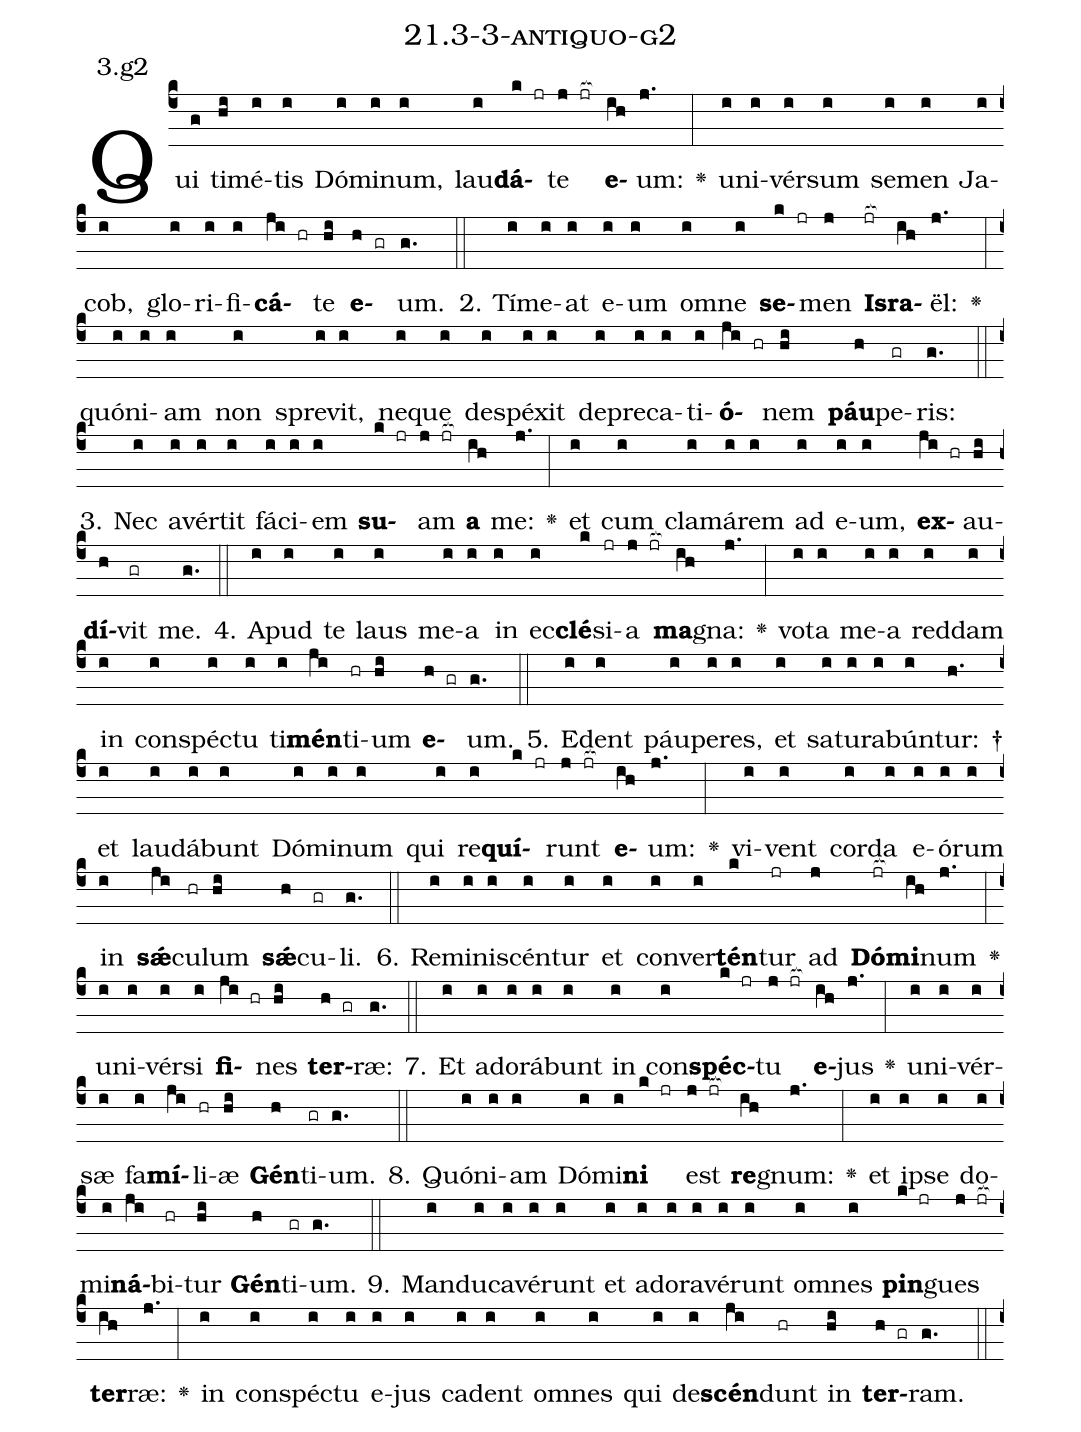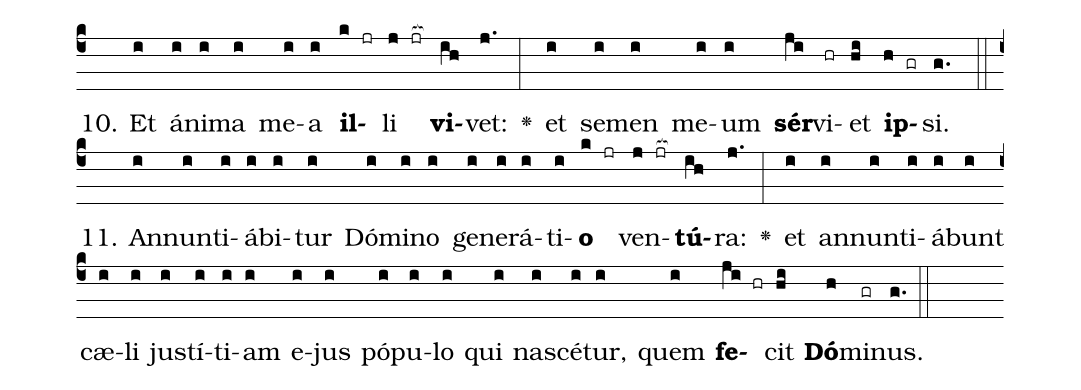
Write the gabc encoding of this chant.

name: 21.3-3-antiquo-g2;
annotation: 3.g2;
%%
(c4)Qui(g) ti(hi)mé(i)tis(i) Dó(i)mi(i)num,(i) lau(i)<b>dá</b>(k jr)te(j jr[ocb:1{]) <b>e</b>(ih[ocb:0}])um:(j.) <v>\greheightstar</v>(:) u(i)ni(i)vér(i)sum(i) se(i)men(i) Ja(i)cob,(i) glo(i)ri(i)fi(i)<b>cá</b>(ji hr)te(hi) <b>e</b>(h gr)um.(g.) (::)
2. Tí(i)me(i)at(i) e(i)um(i) om(i)ne(i) <b>se</b>(k jr)men(j) <b>Is</b>(jr[ocb:1{])<b>ra</b>(ih[ocb:0}])ël:(j.) <v>\greheightstar</v>(:) quón(i)i(i)am(i) non(i) spre(i)vit,(i) ne(i)que(i) de(i)spé(i)xit(i) de(i)pre(i)ca(i)ti(i)<b>ó</b>(ji hr)nem(hi) <b>páu</b>(h)pe(gr)ris:(g.) (::)
3. Nec(i) a(i)vér(i)tit(i) fá(i)ci(i)em(i) <b>su</b>(k jr)am(j jr[ocb:1{]) <b>a</b>(ih[ocb:0}]) me:(j.) <v>\greheightstar</v>(:) et(i) cum(i) cla(i)má(i)rem(i) ad(i) e(i)um,(i) <b>ex</b>(ji hr)au(hi)<b>dí</b>(h)vit(gr) me.(g.) (::)
4. A(i)pud(i) te(i) laus(i) me(i)a(i) in(i) ec(i)<b>clé</b>(k)si(jr)a(j jr[ocb:1{]) <b>ma</b>(ih[ocb:0}])gna:(j.) <v>\greheightstar</v>(:) vo(i)ta(i) me(i)a(i) red(i)dam(i) in(i) con(i)spéc(i)tu(i) ti(i)<b>mén</b>(ji)ti(hr)um(hi) <b>e</b>(h gr)um.(g.) (::)
5. E(i)dent(i) páu(i)pe(i)res,(i) et(i) sa(i)tu(i)ra(i)bún(i)tur: †(h.) et(i) lau(i)dá(i)bunt(i) Dó(i)mi(i)num(i) qui(i) re(i)<b>quí</b>(k jr)runt(j jr[ocb:1{]) <b>e</b>(ih[ocb:0}])um:(j.) <v>\greheightstar</v>(:) vi(i)vent(i) cor(i)da(i) e(i)ó(i)rum(i) in(i) <b>sǽ</b>(ji)cu(hr)lum(hi) <b>sǽ</b>(h)cu(gr)li.(g.) (::)
6. Re(i)mi(i)ni(i)scén(i)tur(i) et(i) con(i)ver(i)<b>tén</b>(k)tur(jr) ad(j) <b>Dó</b>(jr[ocb:1{])<b>mi</b>(ih[ocb:0}])num(j.) <v>\greheightstar</v>(:) u(i)ni(i)vér(i)si(i) <b>fi</b>(ji hr)nes(hi) <b>ter</b>(h gr)ræ:(g.) (::)
7. Et(i) ad(i)o(i)rá(i)bunt(i) in(i) con(i)<b>spéc</b>(k jr)tu(j jr[ocb:1{]) <b>e</b>(ih[ocb:0}])jus(j.) <v>\greheightstar</v>(:) u(i)ni(i)vér(i)sæ(i) fa(i)<b>mí</b>(ji)li(hr)æ(hi) <b>Gén</b>(h)ti(gr)um.(g.) (::)
8. Quón(i)i(i)am(i) Dó(i)mi(i)<b>ni</b>(k jr) est(j jr[ocb:1{]) <b>re</b>(ih[ocb:0}])gnum:(j.) <v>\greheightstar</v>(:) et(i) ip(i)se(i) do(i)mi(i)<b>ná</b>(ji)bi(hr)tur(hi) <b>Gén</b>(h)ti(gr)um.(g.) (::)
9. Man(i)du(i)ca(i)vé(i)runt(i) et(i) ad(i)o(i)ra(i)vé(i)runt(i) om(i)nes(i) <b>pin</b>(k jr)gues(j jr[ocb:1{]) <b>ter</b>(ih[ocb:0}])ræ:(j.) <v>\greheightstar</v>(:) in(i) con(i)spéc(i)tu(i) e(i)jus(i) ca(i)dent(i) om(i)nes(i) qui(i) de(i)<b>scén</b>(ji)dunt(hr) in(hi) <b>ter</b>(h gr)ram.(g.) (::)
10. Et(i) á(i)ni(i)ma(i) me(i)a(i) <b>il</b>(k jr)li(j jr[ocb:1{]) <b>vi</b>(ih[ocb:0}])vet:(j.) <v>\greheightstar</v>(:) et(i) se(i)men(i) me(i)um(i) <b>sér</b>(ji)vi(hr)et(hi) <b>ip</b>(h gr)si.(g.) (::)
11. An(i)nun(i)ti(i)á(i)bi(i)tur(i) Dó(i)mi(i)no(i) ge(i)ne(i)rá(i)ti(i)<b>o</b>(k jr) ven(j jr[ocb:1{])<b>tú</b>(ih[ocb:0}])ra:(j.) <v>\greheightstar</v>(:) et(i) an(i)nun(i)ti(i)á(i)bunt(i) cæ(i)li(i) jus(i)tí(i)ti(i)am(i) e(i)jus(i) pó(i)pu(i)lo(i) qui(i) na(i)scé(i)tur,(i) quem(i) <b>fe</b>(ji hr)cit(hi) <b>Dó</b>(h)mi(gr)nus.(g.) (::)
